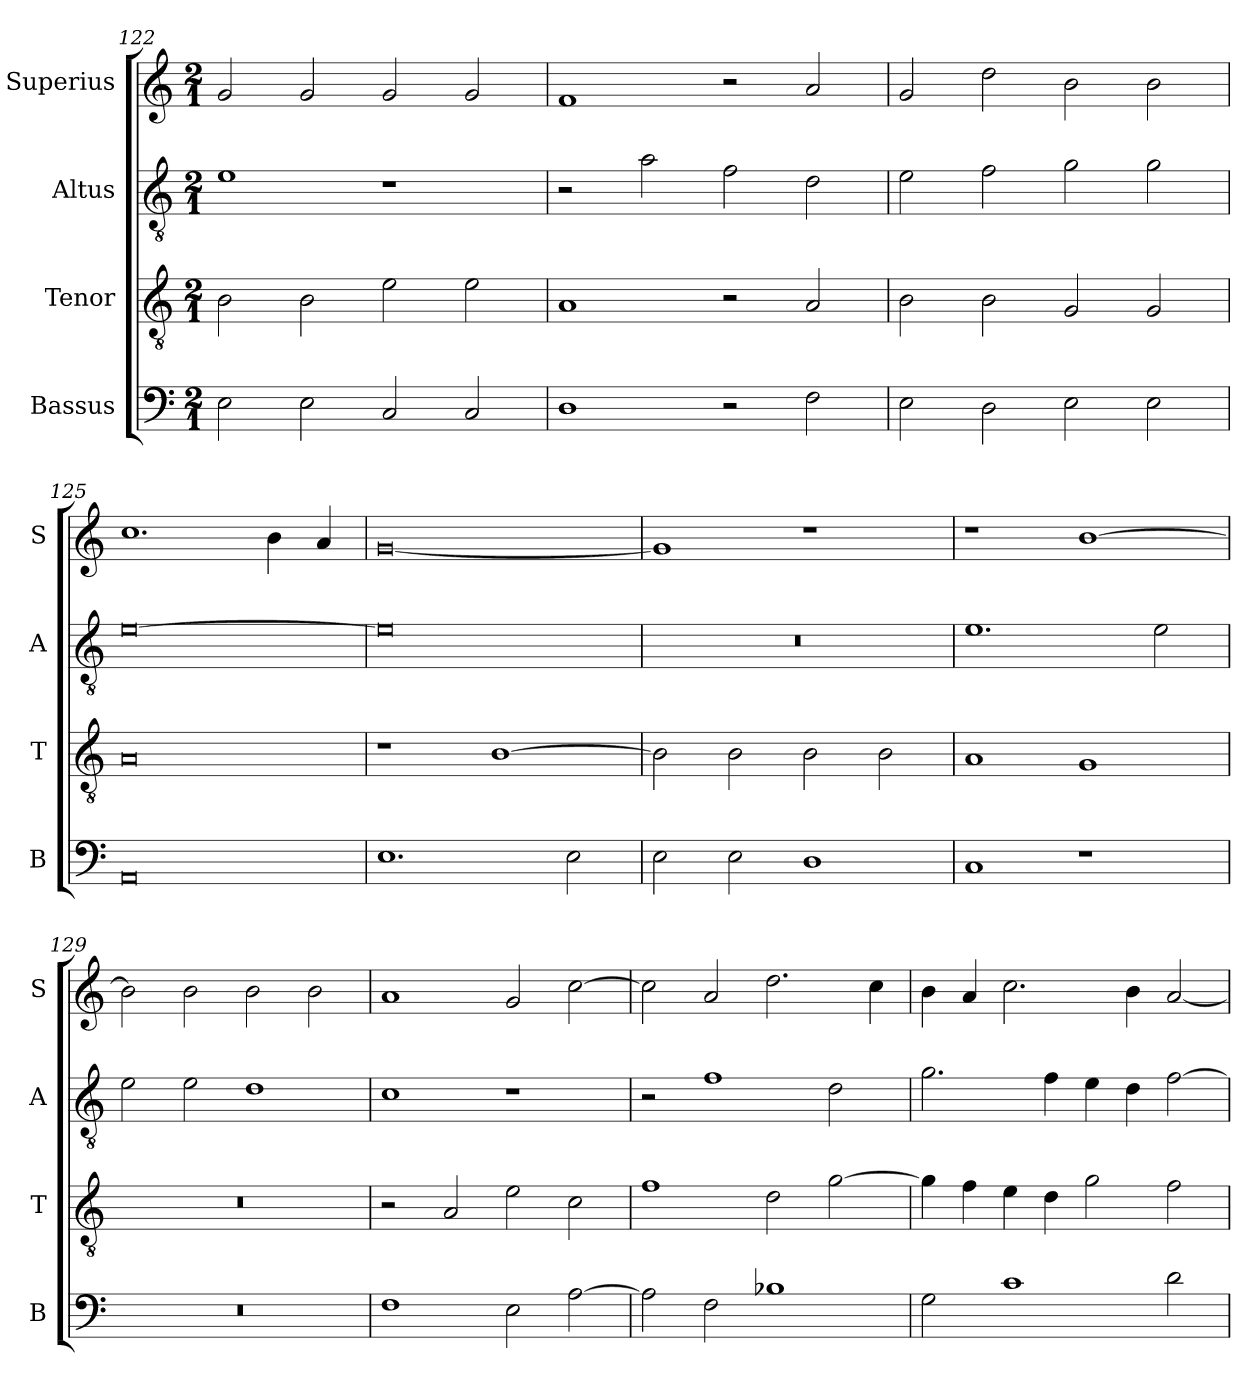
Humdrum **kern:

**kern	**kern	**kern	**kern
*part4	*part3	*part2	*part1
*staff4	*staff3	*staff2	*staff1
*I"Bassus	*I"Tenor	*I"Altus	*I"Superius
*I'B	*I'T	*I'A	*I'S
*clefF4	*clefGv2	*clefGv2	*clefG2
*k[]	*k[]	*k[]	*k[]
*M2/1	*M2/1	*M2/1	*M2/1
=122	=122	=122	=122
2E\	2B\	1e	2g/
2E\	2B\	.	2g/
2C/	2e\	1r	2g/
2C/	2e\	.	2g/
=123	=123	=123	=123
1D	1A	2r	1f
.	.	2a\	.
2r	2r	2f\	2r
2F\	2A/	2d\	2a/
=124	=124	=124	=124
2E\	2B\	2e\	2g/
2D\	2B\	2f\	2dd\
2E\	2G/	2g\	2b\
2E\	2G/	2g\	2b\
=125	=125	=125	=125
0AA	0A	[0e	1.cc
.	.	.	4b\
.	.	.	4a/
=126	=126	=126	=126
1.E	1r	0e]	[0g
.	[1B	.	.
2E\	.	.	.
=127	=127	=127	=127
2E\	2B\]	0r	1g]
2E\	2B\	.	.
1D	2B\	.	1r
.	2B\	.	.
=128	=128	=128	=128
1C	1A	1.e	1r
1r	1G	.	[1b
.	.	2e\	.
=129	=129	=129	=129
0r	0r	2e\	2b\]
.	.	2e\	2b\
.	.	1d	2b\
.	.	.	2b\
=130	=130	=130	=130
1F	2r	1c	1a
.	2A/	.	.
2E\	2e\	1r	2g/
[2A\	2c\	.	[2cc\
=131	=131	=131	=131
2A\]	1f	2r	2cc\]
2F\	.	1f	2a/
1B-X	2d\	.	2.dd\
.	[2g\	2d\	.
.	.	.	4cc\
=132	=132	=132	=132
2G\	4g\]	2.g\	4b\
.	4f\	.	4a/
1c	4e\	.	2.cc\
.	4d\	4f\	.
.	2g\	4e\	.
.	.	4d\	4b\
2d\	2f\	[2f\	[2a/
=	=	=	=
*-	*-	*-	*-
